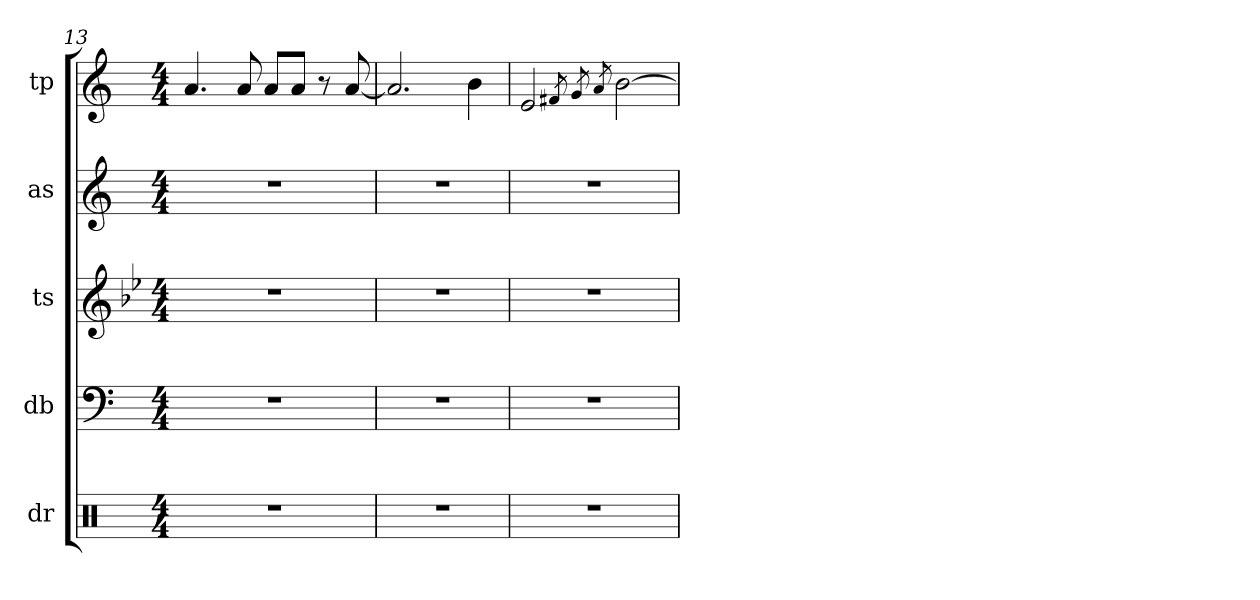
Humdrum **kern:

**kern	**kern	**kern	**kern	**kern
*part5	*part4	*part3	*part2	*part1
*staff5	*staff4	*staff3	*staff2	*staff1
*I"dr	*I"db	*I"ts	*I"as	*I"tp
*I'dr	*I'db	*I'ts	*I'as	*I'tp
*clefX	*clefF4	*clefG2	*clefG2	*clefG2
*	*ITrd7c12	*ITrd8c14	*ITrd5c9	*ITrd1c2
*k[]	*k[]	*k[b-e-]	*k[b-e-a-]	*k[b-e-]
*M4/4	*M4/4	*M4/4	*M4/4	*M4/4
=13	=13	=13	=13	=13
1r	1r	1r	1r	4.gi/
.	.	.	.	8gi/
.	.	.	.	8gi/L
.	.	.	.	8gi/J
.	.	.	.	8r
.	.	.	.	[<8gi/
=14	=14	=14	=14	=14
1r	1r	1r	1r	2.gi/]
.	.	.	.	4ai\
=15	=15	=15	=15	=15
1r	1r	1r	1r	2di/
.	.	.	.	8qeni/
.	.	.	.	8qfi/
.	.	.	.	8qgi/
.	.	.	.	[>2ai\
=	=	=	=	=
*-	*-	*-	*-	*-
